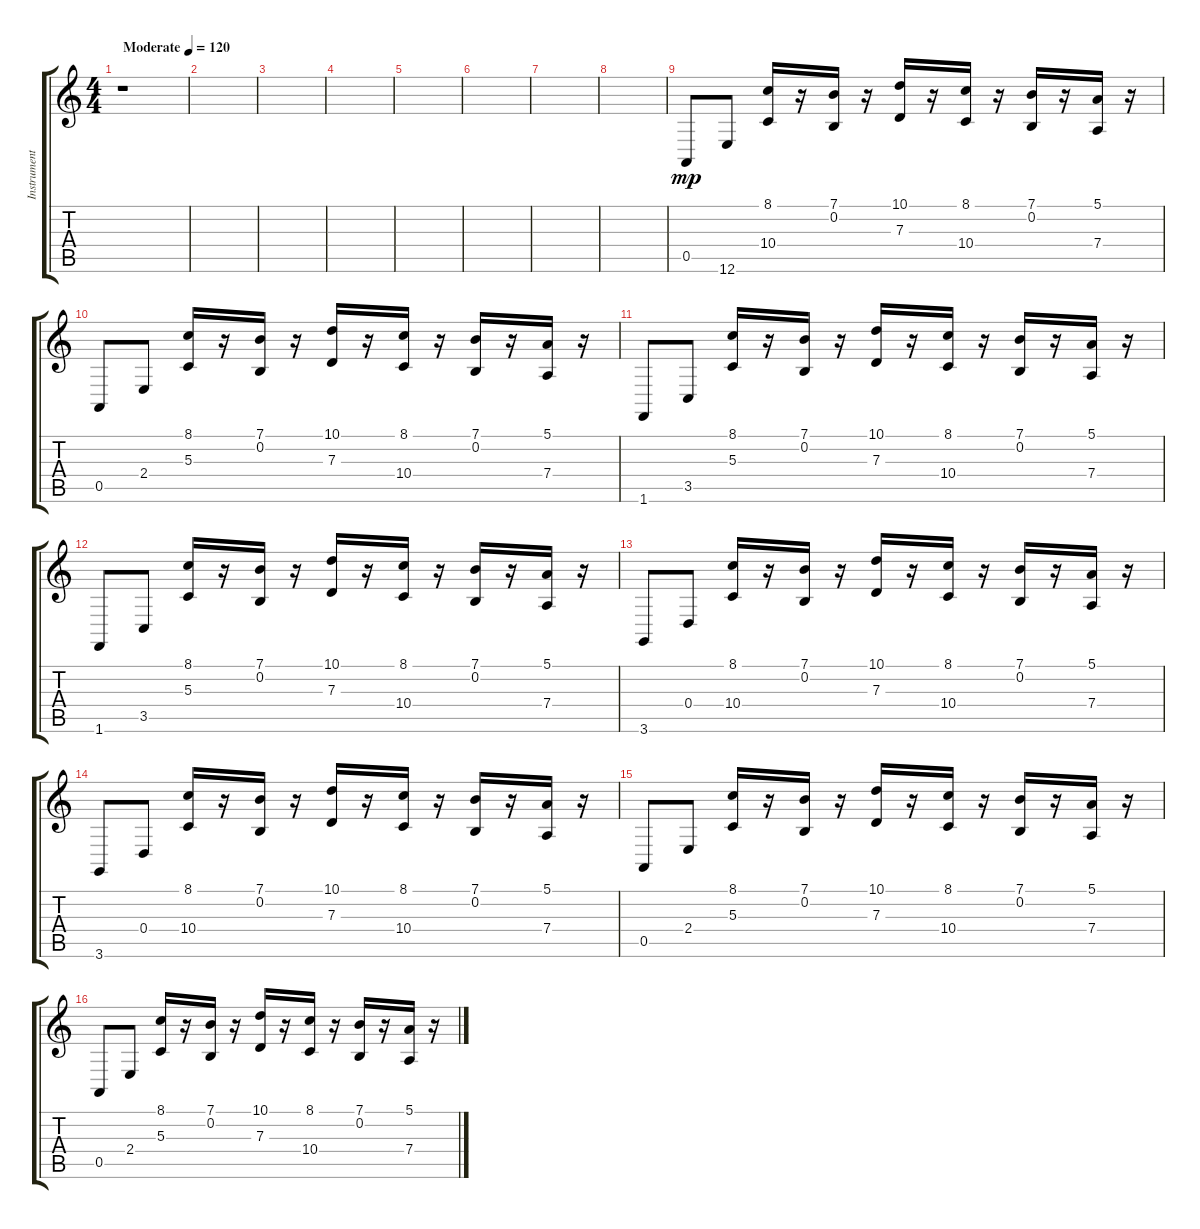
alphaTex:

\track ("Instrument 1" "Instrument") {instrument pizzicatostrings}
\staff {score tabs}
\tuning (E4 B3 G3 D3 A2 E2) {hide}
\ts (4 4)
\tempo (120 "Moderate")
\clef g2
\ks c
r.1{dy mp instrument pizzicatostrings} |
|
|
|
|
|
|
|
0.5.8{volume 13} 12.6.8{volume 14} (8.1 10.4).16 r.16 (7.1 0.2).16 r.16 (10.1 7.3).16 r.16 (8.1 10.4).16 r.16 (7.1 0.2).16 r.16 (5.1 7.4).16 r.16 |
0.5.8 2.4.8 (8.1 5.3).16 r.16 (7.1 0.2).16 r.16 (10.1 7.3).16 r.16 (8.1 10.4).16 r.16 (7.1 0.2).16 r.16 (5.1 7.4).16 r.16 |
1.6.8 3.5.8 (8.1 5.3).16 r.16 (7.1 0.2).16 r.16 (10.1 7.3).16 r.16 (8.1 10.4).16 r.16 (7.1 0.2).16 r.16 (5.1 7.4).16 r.16 |
1.6.8 3.5.8 (8.1 5.3).16 r.16 (7.1 0.2).16 r.16 (10.1 7.3).16 r.16 (8.1 10.4).16 r.16 (7.1 0.2).16 r.16 (5.1 7.4).16 r.16 |
3.6.8 0.4.8 (8.1 10.4).16 r.16 (7.1 0.2).16 r.16 (10.1 7.3).16 r.16 (8.1 10.4).16 r.16 (7.1 0.2).16 r.16 (5.1 7.4).16 r.16 |
3.6.8 0.4.8 (8.1 10.4).16 r.16 (7.1 0.2).16 r.16 (10.1 7.3).16 r.16 (8.1 10.4).16 r.16 (7.1 0.2).16 r.16 (5.1 7.4).16 r.16 |
0.5.8 2.4.8 (8.1 5.3).16 r.16 (7.1 0.2).16 r.16 (10.1 7.3).16 r.16 (8.1 10.4).16 r.16 (7.1 0.2).16 r.16 (5.1 7.4).16 r.16 |
0.5.8 2.4.8 (8.1 5.3).16 r.16 (7.1 0.2).16 r.16 (10.1 7.3).16 r.16 (8.1 10.4).16 r.16 (7.1 0.2).16 r.16 (5.1 7.4).16 r.16
